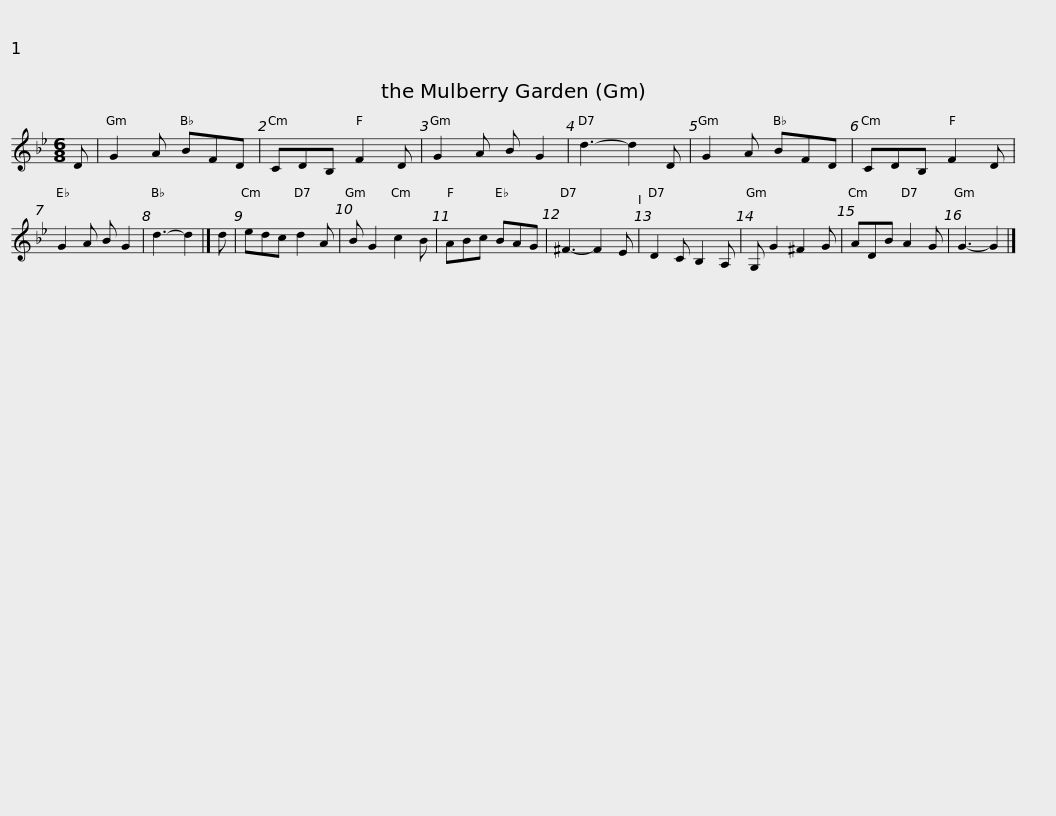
X:1
L:1/8
M:6/8
I:linebreak $
K:Gmin
V:1 treble
V:1
 D | G2 A BFD | CDB, F2 D | G2 A B G2 | d3- d2 D | %5
 G2 A BFD | CDB, F2 D | G2 A B G2 | d3- d2 |]$ d | %10
 edc d2 A | B G2 c2 B | ABc BAG | ^F3- F2 E | D2 C B,2 A, | %15
 G, G2 ^F2 G | ADB A2 G | G3- G2 |] %18
